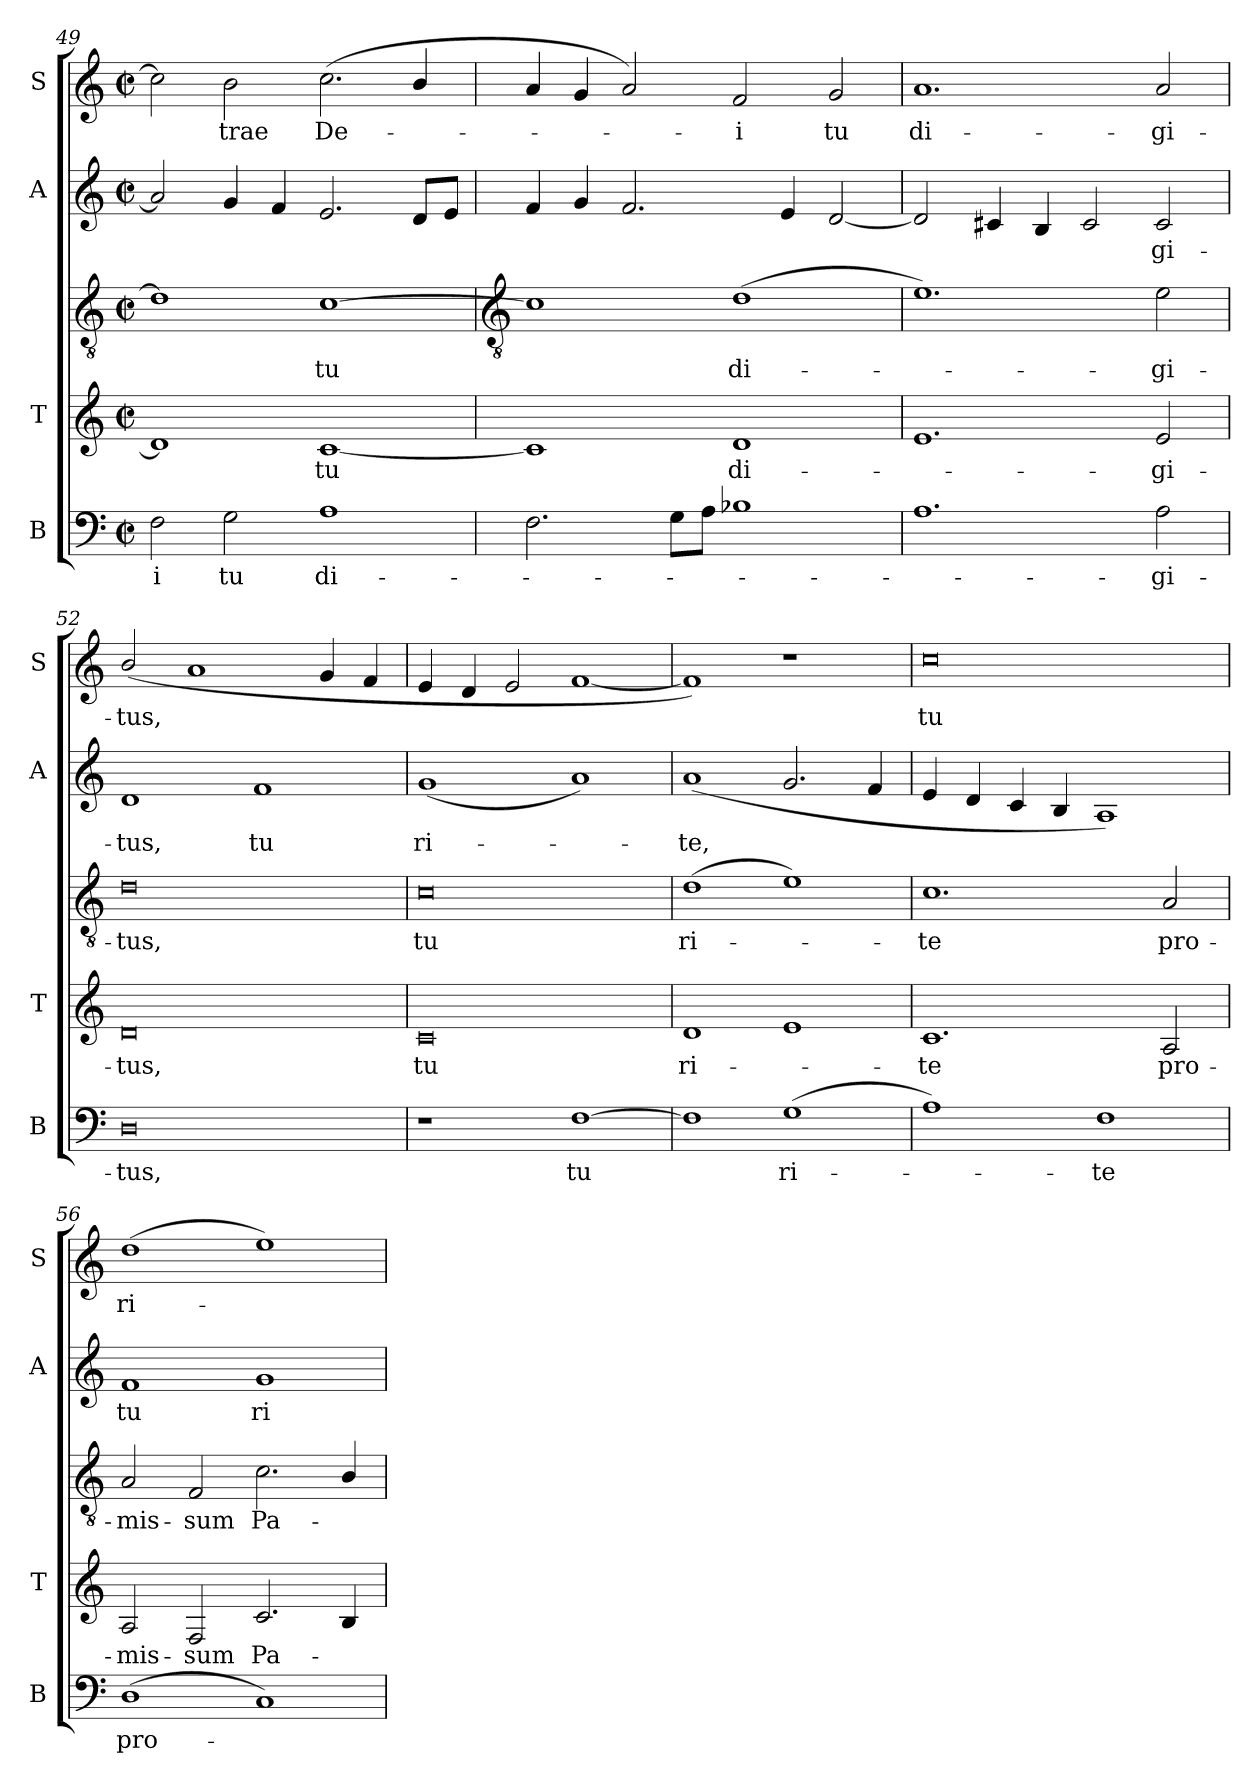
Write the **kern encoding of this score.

**kern	**text	**kern	**text	**kern	**text	**kern	**text	**kern	**text
*part4	*part4	*part3	*part3	*part3	*part3	*part2	*part2	*part1	*part1
*staff5	*staff5	*staff4	*staff4	*staff3	*staff3	*staff2	*staff2	*staff1	*staff1
*I"B	*	*I"T	*	*	*	*I"A	*	*I"S	*
*I'B	*	*I'T	*	*	*	*I'A	*	*I'S	*
*clefF4	*	*	*	*clefGv2	*	*clefG2	*	*clefG2	*
*k[]	*	*k[]	*	*k[]	*	*k[]	*	*k[]	*
*C:	*	*C:	*	*C:	*	*C:	*	*C:	*
*M4/2	*	*M4/2	*	*M4/2	*	*M4/2	*	*M4/2	*
*met(c|)	*	*met(c|)	*	*met(c|)	*	*met(c|)	*	*met(c|)	*
=49	=49	=49	=49	=49	=49	=49	=49	=49	=49
!	!LO:LY:b	!	!	!	!	!	!	!	!
2F	i	1d]	.	1d]	.	2a]	.	2cc]	.
!	!LO:LY:b	!	!	!	!	!	!	!	!LO:LY:b
2G	tu	.	.	.	.	4g	.	2b	trae
.	.	.	.	.	.	4f	.	.	.
!	!LO:LY:b	!	!LO:LY:b	!	!LO:LY:b	!	!	!	!LO:LY:b
1A	di-	[1c	tu	[1c	tu	2.e	.	(<2.cc	De-
.	.	.	.	.	.	8dL	.	4b/	.
.	.	.	.	.	.	8eJ	.	.	.
!!LO:LB:g=z
=50	=50	=50	=50	=50	=50	=50	=50	=50	=50
*	*	*	*	*clefGv2	*	*	*	*	*
2.F	.	1c]	.	1c]	.	4f	.	4a	.
.	.	.	.	.	.	4g	.	4g	.
.	.	.	.	.	.	2.f	.	2a)	.
8GL	.	.	.	.	.	.	.	.	.
8AJ	.	.	.	.	.	.	.	.	.
!	!	!	!LO:LY:b	!	!LO:LY:b	!	!	!	!LO:LY:b
1B-	.	1d	di-	(>1d	di-	.	.	2f	i
.	.	.	.	.	.	4e	.	.	.
!	!	!	!	!	!	!	!	!	!LO:LY:b
.	.	.	.	.	.	[2d	.	2g	tu
=51	=51	=51	=51	=51	=51	=51	=51	=51	=51
!	!	!	!	!	!	!	!	!	!LO:LY:b
1.A	.	1.e	.	1.e)	.	2d]	.	1.a	di-
.	.	.	.	.	.	4c#X	.	.	.
.	.	.	.	.	.	4B	.	.	.
.	.	.	.	.	.	2c#	.	.	.
!	!LO:LY:b	!	!LO:LY:b	!	!LO:LY:b	!	!LO:LY:b	!	!LO:LY:b
2A	gi-	2e	gi-	2e	gi-	2c#	gi-	2a	-gi-
=52	=52	=52	=52	=52	=52	=52	=52	=52	=52
!	!LO:LY:b	!	!LO:LY:b	!	!LO:LY:b	!	!LO:LY:b	!	!LO:LY:b
0D	-tus,	0d	-tus,	0d	-tus,	1d	-tus,	(<2b/	-tus,
.	.	.	.	.	.	.	.	1a	.
!	!	!	!	!	!	!	!LO:LY:b	!	!
.	.	.	.	.	.	1f	tu	.	.
.	.	.	.	.	.	.	.	4g	.
.	.	.	.	.	.	.	.	4f	.
=53	=53	=53	=53	=53	=53	=53	=53	=53	=53
!	!	!	!LO:LY:b	!	!LO:LY:b	!	!LO:LY:b	!	!
1r	.	0c	tu	0c	tu	(<1g	ri-	4e	.
.	.	.	.	.	.	.	.	4d	.
.	.	.	.	.	.	.	.	2e	.
!	!LO:LY:b	!	!	!	!	!	!	!	!
[1F	tu	.	.	.	.	1a)	.	[1f	.
=54	=54	=54	=54	=54	=54	=54	=54	=54	=54
!	!	!	!LO:LY:b	!	!LO:LY:b	!	!LO:LY:b	!	!
1F]	.	1d	ri-	(>1d	ri-	(<1a	te,	1f])	.
!	!LO:LY:b	!	!	!	!	!	!	!	!
(>1G	ri-	1e	.	1e)	.	2.g	.	1r	.
.	.	.	.	.	.	4f	.	.	.
=55	=55	=55	=55	=55	=55	=55	=55	=55	=55
!	!	!	!LO:LY:b	!	!LO:LY:b	!	!	!	!LO:LY:b
1A)	.	1.c	te	1.c	te	4e	.	0cc	tu
.	.	.	.	.	.	4d	.	.	.
.	.	.	.	.	.	4c	.	.	.
.	.	.	.	.	.	4B	.	.	.
!	!LO:LY:b	!	!	!	!	!	!	!	!
1F	te	.	.	.	.	1A)	.	.	.
!	!	!	!LO:LY:b	!	!LO:LY:b	!	!	!	!
.	.	2A	pro-	2A	pro-	.	.	.	.
=56	=56	=56	=56	=56	=56	=56	=56	=56	=56
!	!LO:LY:b	!	!LO:LY:b	!	!LO:LY:b	!	!LO:LY:b	!	!LO:LY:b
(<1D	pro-	2A	-mis-	2A	-mis-	1f	tu	(>1dd	ri-
!	!	!	!LO:LY:b	!	!LO:LY:b	!	!	!	!
.	.	2F	-sum	2F	-sum	.	.	.	.
!	!	!	!LO:LY:b	!	!LO:LY:b	!	!LO:LY:b	!	!
1C)	.	2.c	Pa-	2.c	Pa-	1g	ri-	1ee)	.
.	.	4B/	.	4B/	.	.	.	.	.
=	=	=	=	=	=	=	=	=	=
*-	*-	*-	*-	*-	*-	*-	*-	*-	*-
